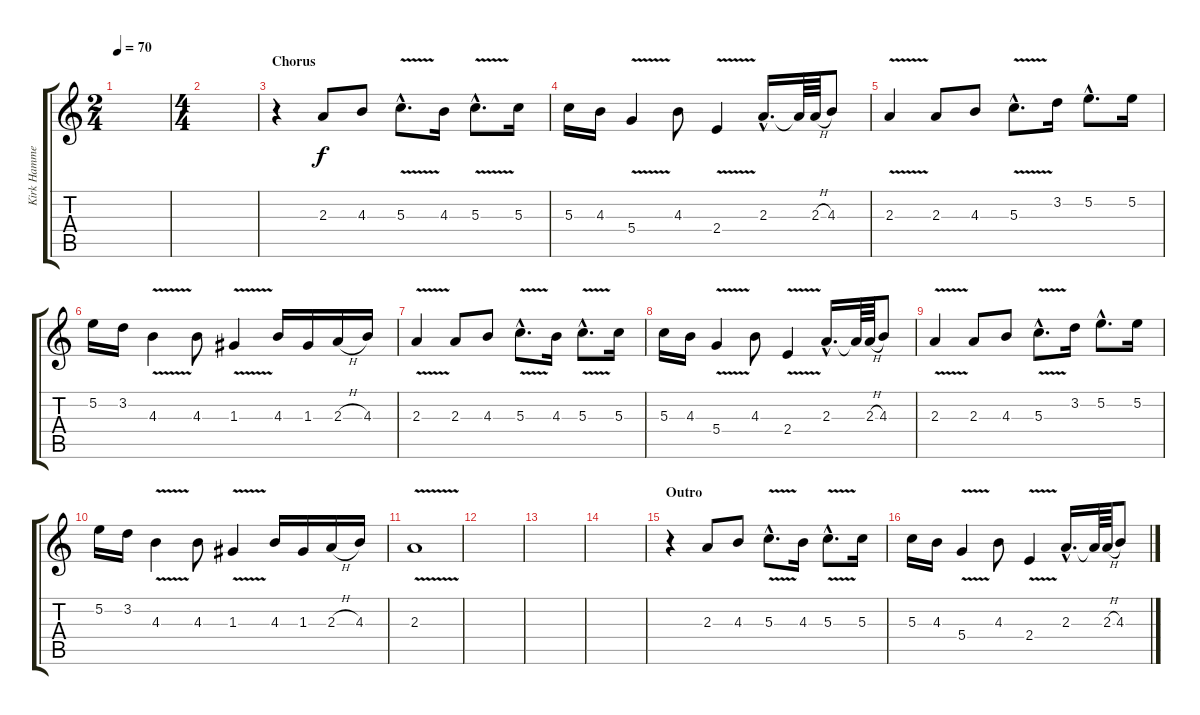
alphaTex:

\track ("Kirk Hammet (Clean Guitar)" "Kirk Hamme") {instrument electricguitarclean}
\staff {score tabs}
\tuning (E4 B3 G3 D3 A2 E2) {hide}
\ts (2 4)
\tempo 70
\clef g2
\ks c
|
\ts (4 4)
|
\section ("" "Chorus")
r.4 2.3.8 4.3.8 5.3{v hac}.8{d} 4.3.16 5.3{v hac}.8{d} 5.3.16 |
5.3.16 4.3.16 5.4{v}.4 4.3.8 2.4{v}.4 2.3{hac}.16{d} 2.3{t}.64 2.3{h}.64 4.3.8 |
2.3{v}.4 2.3.8 4.3.8 5.3{v hac}.8{d} 3.2.16 5.2{hac}.8{d} 5.2.16 |
5.2.16 3.2.16 4.3{v}.4 4.3.8 1.3{v}.4 4.3.16 1.3.16 2.3{h}.16 4.3.16 |
2.3{v}.4 2.3.8 4.3.8 5.3{v hac}.8{d} 4.3.16 5.3{v hac}.8{d} 5.3.16 |
5.3.16 4.3.16 5.4{v}.4 4.3.8 2.4{v}.4 2.3{hac}.16{d} 2.3{t}.64 2.3{h}.64 4.3.8 |
2.3{v}.4 2.3.8 4.3.8 5.3{v hac}.8{d} 3.2.16 5.2{hac}.8{d} 5.2.16 |
5.2.16 3.2.16 4.3{v}.4 4.3.8 1.3{v}.4 4.3.16 1.3.16 2.3{h}.16 4.3.16 |
2.3{v}.1 |
|
|
|
\section ("" "Outro")
r.4 2.3.8 4.3.8 5.3{v hac}.8{d} 4.3.16 5.3{v hac}.8{d} 5.3.16 |
5.3.16 4.3.16 5.4{v}.4 4.3.8 2.4{v}.4 2.3{hac}.16{d} 2.3{t}.64 2.3{h}.64 4.3.8
